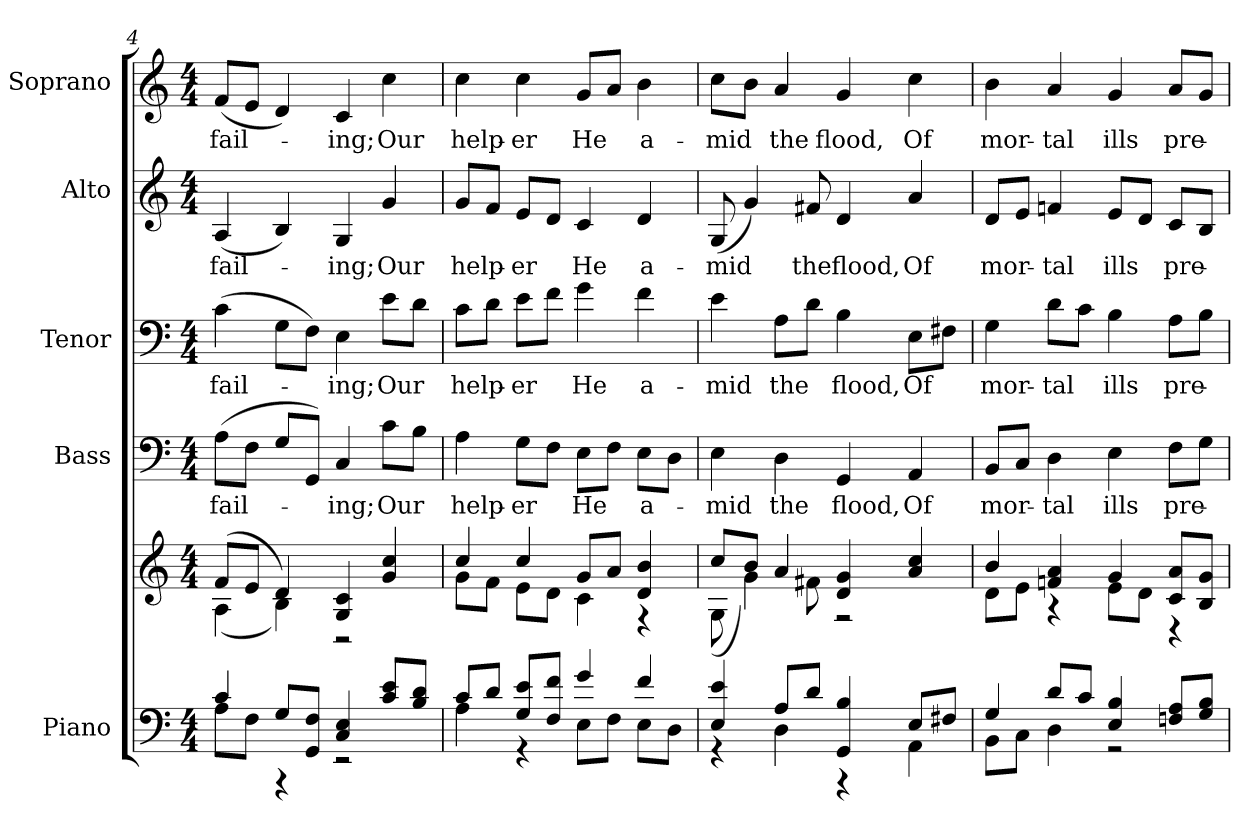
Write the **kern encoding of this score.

**kern	**kern	**kern	**text	**kern	**text	**kern	**text	**kern	**text
*part5	*part5	*part4	*part4	*part3	*part3	*part2	*part2	*part1	*part1
*staff6	*staff5	*staff4	*staff4	*staff3	*staff3	*staff2	*staff2	*staff1	*staff1
*I"Piano	*	*I"Bass	*	*I"Tenor	*	*I"Alto	*	*I"Soprano	*
*I'Pno.	*	*I'B.	*	*I'T.	*	*I'A.	*	*I'S.	*
!!LO:PB:g=z
*clefF4	*clefG2	*clefF4	*	*clefF4	*	*clefG2	*	*clefG2	*
*k[]	*k[]	*k[]	*	*k[]	*	*k[]	*	*k[]	*
*C:	*C:	*C:	*	*C:	*	*C:	*	*C:	*
*M4/4	*M4/4	*M4/4	*	*M4/4	*	*M4/4	*	*M4/4	*
=4	=4	=4	=4	=4	=4	=4	=4	=4	=4
*^	*^	*	*	*	*	*	*	*	*
!	!	!	!	!	!LO:LY:b:color=#000000	!	!	!	!	!	!
!	!	!	!	!	!	!	!LO:LY:b:color=#000000	!	!	!	!
!	!	!	!	!	!	!	!	!	!LO:LY:b:color=#000000	!	!
!	!	!	!	!	!	!	!	!	!	!	!LO:LY:b:color=#000000
4ci/	8Ai\L	(8fi/L	(4Ai\	(8Ai\L	fail-	(4ci\	fail-	(4Ai/	fail-	(8fi/L	fail-
.	8Fi\J	8ei/J	.	8Fi\J	.	.	.	.	.	8ei/J	.
8Gi/L	4r	4di/)	4Bi\)	8Gi/L	.	8Gi\L	.	4Bi/)	.	4di/)	.
8GGi/ 8FiJ	.	.	.	8GGi/J)	.	8Fi\J)	.	.	.	.	.
!	!	!	!	!	!LO:LY:b:color=#000000	!	!	!	!	!	!
!	!	!	!	!	!	!	!LO:LY:b:color=#000000	!	!	!	!
!	!	!	!	!	!	!	!	!	!LO:LY:b:color=#000000	!	!
!	!	!	!	!	!	!	!	!	!	!	!LO:LY:b:color=#000000
4Ci/ 4Ei	2r	4Gi/ 4ci	2r	4Ci/	-ing;	4Ei\	-ing;	4Gi/	-ing;	4ci/	-ing;
!	!	!	!	!	!LO:LY:b:color=#000000	!	!	!	!	!	!
!	!	!	!	!	!	!	!LO:LY:b:color=#000000	!	!	!	!
!	!	!	!	!	!	!	!	!	!LO:LY:b:color=#000000	!	!
!	!	!	!	!	!	!	!	!	!	!	!LO:LY:b:color=#000000
8ci/ 8eiL	.	4gi/ 4cci	.	8ci\L	Our	8ei\L	Our	4gi/	Our	4cci\	Our
8Bi/ 8diJ	.	.	.	8Bi\J	.	8di\J	.	.	.	.	.
=5	=5	=5	=5	=5	=5	=5	=5	=5	=5	=5	=5
!	!	!	!	!	!LO:LY:b:color=#000000	!	!	!	!	!	!
!	!	!	!	!	!	!	!LO:LY:b:color=#000000	!	!	!	!
!	!	!	!	!	!	!	!	!	!LO:LY:b:color=#000000	!	!
!	!	!	!	!	!	!	!	!	!	!	!LO:LY:b:color=#000000
8ci/L	4Ai\	4cci/	8gi\L	4Ai\	help-	8ci\L	help-	8gi/L	help-	4cci\	help-
8di/J	.	.	8fi\J	.	.	8di\J	.	8fi/J	.	.	.
!	!	!	!	!	!LO:LY:b:color=#000000	!	!	!	!	!	!
!	!	!	!	!	!	!	!LO:LY:b:color=#000000	!	!	!	!
!	!	!	!	!	!	!	!	!	!LO:LY:b:color=#000000	!	!
!	!	!	!	!	!	!	!	!	!	!	!LO:LY:b:color=#000000
8Gi/ 8eiL	4r	4cci/	8ei\L	8Gi\L	-er	8ei\L	-er	8ei/L	-er	4cci\	-er
8Fi/ 8fiJ	.	.	8di\J	8Fi\J	.	8fi\J	.	8di/J	.	.	.
!	!	!	!	!	!LO:LY:b:color=#000000	!	!	!	!	!	!
!	!	!	!	!	!	!	!LO:LY:b:color=#000000	!	!	!	!
!	!	!	!	!	!	!	!	!	!LO:LY:b:color=#000000	!	!
!	!	!	!	!	!	!	!	!	!	!	!LO:LY:b:color=#000000
4gi/	8Ei\L	8gi/L	4ci\	8Ei\L	He	4gi\	He	4ci/	He	8gi/L	He
.	8Fi\J	8ai/J	.	8Fi\J	.	.	.	.	.	8ai/J	.
!	!	!	!	!	!LO:LY:b:color=#000000	!	!	!	!	!	!
!	!	!	!	!	!	!	!LO:LY:b:color=#000000	!	!	!	!
!	!	!	!	!	!	!	!	!	!LO:LY:b:color=#000000	!	!
!	!	!	!	!	!	!	!	!	!	!	!LO:LY:b:color=#000000
4fi/	8Ei\L	4di/ 4bi	4r	8Ei\L	a-	4fi\	a-	4di/	a-	4bi\	a-
.	8Di\J	.	.	8Di\J	.	.	.	.	.	.	.
!!LO:PB:g=z
=6	=6	=6	=6	=6	=6	=6	=6	=6	=6	=6	=6
!	!	!	!	!	!LO:LY:b:color=#000000	!	!	!	!	!	!
!	!	!	!	!	!	!	!LO:LY:b:color=#000000	!	!	!	!
!	!	!	!	!	!	!	!	!	!LO:LY:b:color=#000000	!	!
!	!	!	!	!	!	!	!	!	!	!	!LO:LY:b:color=#000000
4Ei/ 4ei	4r	8cci/L	(8Gi\	4Ei\	-mid	4ei\	-mid	(8Gi/	-mid	8cci\L	-mid
.	.	8bi/J	4gi\)	.	.	.	.	4gi/)	.	8bi\J	.
!	!	!	!	!	!LO:LY:b:color=#000000	!	!	!	!	!	!
!	!	!	!	!	!	!	!LO:LY:b:color=#000000	!	!	!	!
!	!	!	!	!	!	!	!	!	!	!	!LO:LY:b:color=#000000
8Ai/L	4Di\	4ai/	.	4Di\	the	8Ai\L	the	.	.	4ai/	the
!	!	!	!	!	!	!	!	!	!LO:LY:b:color=#000000	!	!
8di/J	.	.	8f#Xi\	.	.	8di\J	.	8f#Xi/	the	.	.
!	!	!	!	!	!LO:LY:b:color=#000000	!	!	!	!	!	!
!	!	!	!	!	!	!	!LO:LY:b:color=#000000	!	!	!	!
!	!	!	!	!	!	!	!	!	!LO:LY:b:color=#000000	!	!
!	!	!	!	!	!	!	!	!	!	!	!LO:LY:b:color=#000000
4GGi/ 4Bi	4r	4di/ 4gi	2r	4GGi/	flood,	4Bi\	flood,	4di/	flood,	4gi/	flood,
!	!	!	!	!	!LO:LY:b:color=#000000	!	!	!	!	!	!
!	!	!	!	!	!	!	!LO:LY:b:color=#000000	!	!	!	!
!	!	!	!	!	!	!	!	!	!LO:LY:b:color=#000000	!	!
!	!	!	!	!	!	!	!	!	!	!	!LO:LY:b:color=#000000
8Ei/L	4AAi\	4ai/ 4cci	.	4AAi/	Of	8Ei\L	Of	4ai/	Of	4cci\	Of
8F#Xi/J	.	.	.	.	.	8F#Xi\J	.	.	.	.	.
=7	=7	=7	=7	=7	=7	=7	=7	=7	=7	=7	=7
!	!	!	!	!	!LO:LY:b:color=#000000	!	!	!	!	!	!
!	!	!	!	!	!	!	!LO:LY:b:color=#000000	!	!	!	!
!	!	!	!	!	!	!	!	!	!LO:LY:b:color=#000000	!	!
!	!	!	!	!	!	!	!	!	!	!	!LO:LY:b:color=#000000
4Gi/	8BBi\L	4bi/	8di\L	8BBi/L	mor-	4Gi\	mor-	8di/L	mor-	4bi\	mor-
.	8Ci\J	.	8ei\J	8Ci/J	.	.	.	8ei/J	.	.	.
!	!	!	!	!	!LO:LY:b:color=#000000	!	!	!	!	!	!
!	!	!	!	!	!	!	!LO:LY:b:color=#000000	!	!	!	!
!	!	!	!	!	!	!	!	!	!LO:LY:b:color=#000000	!	!
!	!	!	!	!	!	!	!	!	!	!	!LO:LY:b:color=#000000
8di/L	4Di\	4fni/ 4ai	4r	4Di\	-tal	8di\L	-tal	4fni/	-tal	4ai/	-tal
8ci/J	.	.	.	.	.	8ci\J	.	.	.	.	.
!	!	!	!	!	!LO:LY:b:color=#000000	!	!	!	!	!	!
!	!	!	!	!	!	!	!LO:LY:b:color=#000000	!	!	!	!
!	!	!	!	!	!	!	!	!	!LO:LY:b:color=#000000	!	!
!	!	!	!	!	!	!	!	!	!	!	!LO:LY:b:color=#000000
4Ei/ 4Bi	2r	4gi/	8ei\L	4Ei\	ills	4Bi\	ills	8ei/L	ills	4gi/	ills
.	.	.	8di\J	.	.	.	.	8di/J	.	.	.
!	!	!	!	!	!LO:LY:b:color=#000000	!	!	!	!	!	!
!	!	!	!	!	!	!	!LO:LY:b:color=#000000	!	!	!	!
!	!	!	!	!	!	!	!	!	!LO:LY:b:color=#000000	!	!
!	!	!	!	!	!	!	!	!	!	!	!LO:LY:b:color=#000000
8Fni/ 8AiL	.	8ci/ 8aiL	4r	8Fi\L	pre-	8Ai\L	pre-	8ci/L	pre-	8ai/L	pre-
8Gi/ 8BiJ	.	8Bi/ 8giJ	.	8Gi\J	.	8Bi\J	.	8Bi/J	.	8gi/J	.
*v	*v	*	*	*	*	*	*	*	*	*	*
*	*v	*v	*	*	*	*	*	*	*	*
=	=	=	=	=	=	=	=	=	=
*-	*-	*-	*-	*-	*-	*-	*-	*-	*-
